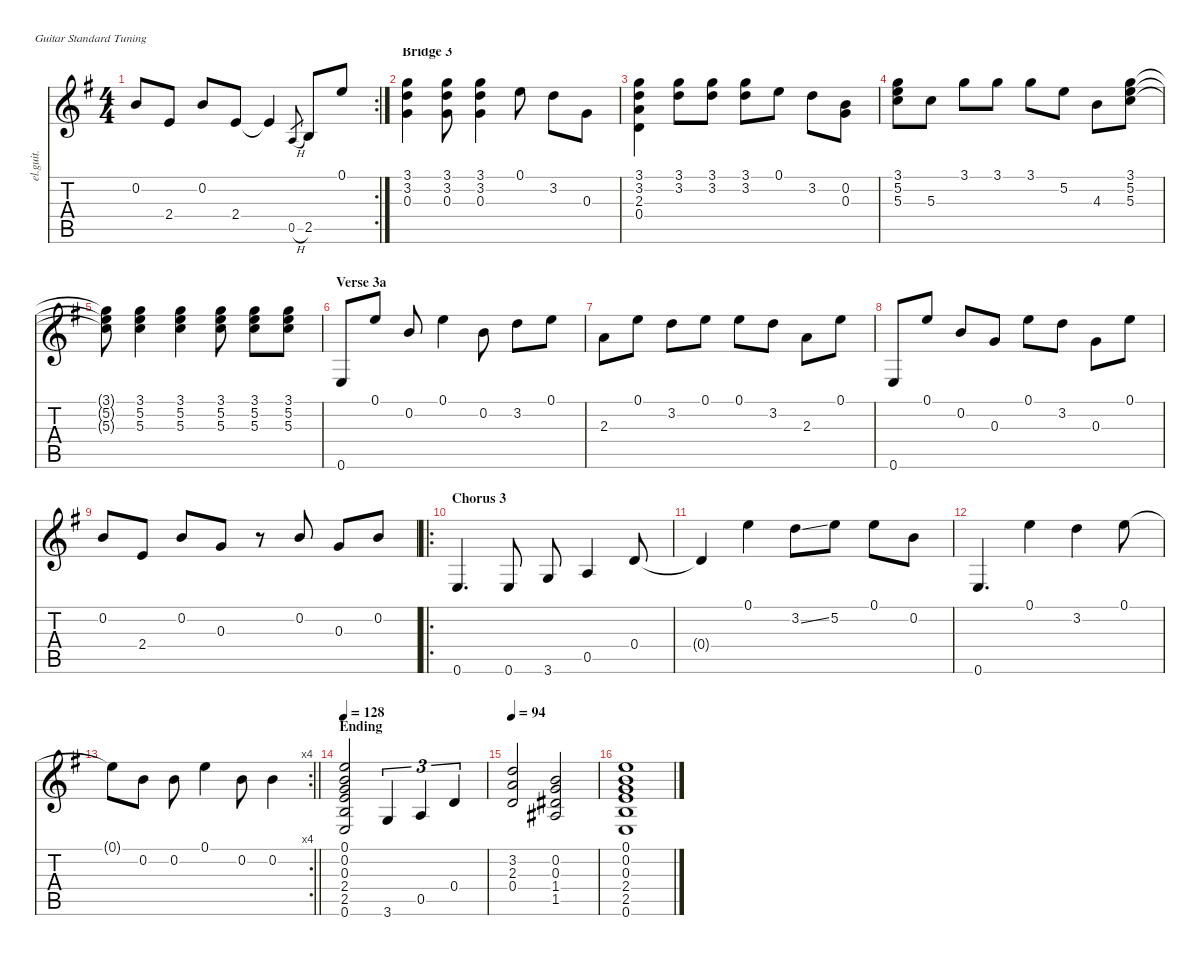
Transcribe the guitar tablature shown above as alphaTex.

\defaultSystemsLayout 4
\hideDynamics
\bracketExtendMode nobrackets
\otherSystemsTrackNameOrientation horizontal
\track ("Gtr.1" "el.guit.") {defaultSystemsLayout 8 instrument electricguitarclean}
\staff {score tabs}
\tuning (E4 B3 G3 D3 A2 E2)
\rc 2
\ts (4 4)
\tempo (127 hide)
\clef g2
\ks eminor
0.2{acc forcenatural}.8{dy f beam Up} 2.4{acc forcenatural}.8{beam Up} 0.2{acc forcenatural}.8{beam Up} 2.4{acc forcenatural}.8{beam Up} 2.4{t acc forcenatural}.4{beam Up} 0.5{h acc forcenatural}.8{gr dy mf beam Up} 2.5{acc forcenatural}.8{dy f beam Up} 0.1{acc forcenatural}.8{beam Up} |
\section ("" "Bridge 3")
\tempo (128 hide)
(3.1{acc forcenatural} 3.2{acc forcenatural} 0.3{acc forcenatural}).4{dy ff beam Down} (3.1{acc forcenatural} 3.2{acc forcenatural} 0.3{acc forcenatural}).8{dy mp beam Down} (3.1{acc forcenatural} 3.2{acc forcenatural} 0.3{acc forcenatural}).4{dy f beam Down} 0.1{acc forcenatural}.8{dy ff beam Down} 3.2{acc forcenatural}.8{dy f beam Down} 0.3{acc forcenatural}.8{dy mp beam Down} |
(3.1{acc forcenatural} 3.2{acc forcenatural} 2.3{acc forcenatural} 0.4{acc forcenatural}).4{dy f beam Down} (3.1{acc forcenatural} 3.2{acc forcenatural}).8{dy mf beam Down} (3.1{acc forcenatural} 3.2{acc forcenatural}).8{dy mp beam Down} (3.1{acc forcenatural} 3.2{acc forcenatural}).8{dy f beam Down} 0.1{acc forcenatural}.8{dy mf beam Down} 3.2{acc forcenatural}.8{dy ff beam Down} (0.2{acc forcenatural} 0.3{acc forcenatural}).8{dy mp beam Down} |
(3.1{acc forcenatural} 5.2{acc forcenatural} 5.3{acc forcenatural}).8{dy fff beam Down} 5.3{acc forcenatural}.8{dy ff beam Down} 3.1{acc forcenatural}.8{dy mp beam Down} 3.1{acc forcenatural}.8{dy mf beam Down} 3.1{acc forcenatural}.8{dy f beam Down} 5.2{acc forcenatural}.8{beam Down} 4.3{acc forcenatural}.8{beam Down} (3.1{acc forcenatural} 5.2{acc forcenatural} 5.3{acc forcenatural}).8{beam Down} |
(3.1{t acc forcenatural} 5.2{t acc forcenatural} 5.3{t acc forcenatural}).8{beam Down} (3.1{acc forcenatural} 5.2{acc forcenatural} 5.3{acc forcenatural}).4{dy mp beam Down} (3.1{acc forcenatural} 5.2{acc forcenatural} 5.3{acc forcenatural}).4{dy f beam Down} (3.1{acc forcenatural} 5.2{acc forcenatural} 5.3{acc forcenatural}).8{dy mf beam Down} (3.1{acc forcenatural} 5.2{acc forcenatural} 5.3{acc forcenatural}).8{dy mp beam Down} (3.1{acc forcenatural} 5.2{acc forcenatural} 5.3{acc forcenatural}).8{dy f beam Down} |
\section ("" "Verse 3a")
0.6{acc forcenatural}.8{beam Up} 0.1{acc forcenatural}.8{beam Up} 0.2{acc forcenatural}.8{beam Up} 0.1{acc forcenatural}.4{beam Down} 0.2{acc forcenatural}.8{beam Down} 3.2{acc forcenatural}.8{beam Down} 0.1{acc forcenatural}.8{beam Down} |
2.3{acc forcenatural}.8{beam Down} 0.1{acc forcenatural}.8{beam Down} 3.2{acc forcenatural}.8{beam Down} 0.1{acc forcenatural}.8{beam Down} 0.1{acc forcenatural}.8{beam Down} 3.2{acc forcenatural}.8{beam Down} 2.3{acc forcenatural}.8{beam Down} 0.1{acc forcenatural}.8{beam Down} |
0.6{acc forcenatural}.8{beam Up} 0.1{acc forcenatural}.8{beam Up} 0.2{acc forcenatural}.8{beam Up} 0.3{acc forcenatural}.8{beam Up} 0.1{acc forcenatural}.8{beam Down} 3.2{acc forcenatural}.8{beam Down} 0.3{acc forcenatural}.8{beam Down} 0.1{acc forcenatural}.8{beam Down} |
0.2{acc forcenatural}.8{beam Up} 2.4{acc forcenatural}.8{beam Up} 0.2{acc forcenatural}.8{beam Up} 0.3{acc forcenatural}.8{beam Up} r.8{beam Up} 0.2{acc forcenatural}.8{beam Up} 0.3{acc forcenatural}.8{beam Up} 0.2{acc forcenatural}.8{beam Up} |
\ro
\section ("" "Chorus 3")
0.6{acc forcenatural}.4{d dy ff beam Up} 0.6{acc forcenatural}.8{dy mf beam Up} 3.6{acc forcenatural}.8{dy f beam Up} 0.5{acc forcenatural}.4{dy ff beam Up} 0.4{acc forcenatural}.8{dy fff beam Up} |
0.4{t acc forcenatural}.4{dy f beam Up} 0.1{acc forcenatural}.4{dy ff beam Down} 3.2{ss acc forcenatural}.8{dy mf beam Down} 5.2{acc forcenatural}.8{beam Down} 0.1{acc forcenatural}.8{dy f beam Down} 0.2{acc forcenatural}.8{dy mp beam Down} |
0.6{acc forcenatural}.4{d dy ff beam Up} 0.1{acc forcenatural}.4{beam Down} 3.2{acc forcenatural}.4{dy mp beam Down} 0.1{acc forcenatural}.8{dy ff beam Down} |
\rc 4
\barLineRight lightlight
0.1{t acc forcenatural}.8{dy f beam Down} 0.2{acc forcenatural}.8{dy mf beam Down} 0.2{acc forcenatural}.8{dy f beam Down} 0.1{acc forcenatural}.4{dy fff beam Down} 0.2{acc forcenatural}.8{dy f beam Down} 0.2{acc forcenatural}.4{dy mf beam Down} |
\section ("" "Ending")
\tempo 128
(0.1{acc forcenatural} 0.2{acc forcenatural} 0.3{acc forcenatural} 2.4{acc forcenatural} 2.5{acc forcenatural} 0.6{acc forcenatural}).2{beam Up} 3.6{acc forcenatural}.4{tu (3 2) dy fff beam Up} 0.5{acc forcenatural}.4{tu (3 2) dy f beam Up} 0.4{acc forcenatural}.4{tu (3 2) dy ff beam Up} |
\tempo 94
(3.2{acc forcenatural} 2.3{acc forcenatural} 0.4{acc forcenatural}).2{dy f beam Up} (0.2{acc forcenatural} 0.3{acc forcenatural} 1.4{acc #} 1.5{acc #}).2{beam Up} |
(0.1{acc forcenatural} 0.2{acc forcenatural} 0.3{acc forcenatural} 2.4{acc forcenatural} 2.5{acc forcenatural} 0.6{acc forcenatural}).1{dy mf beam Up}
